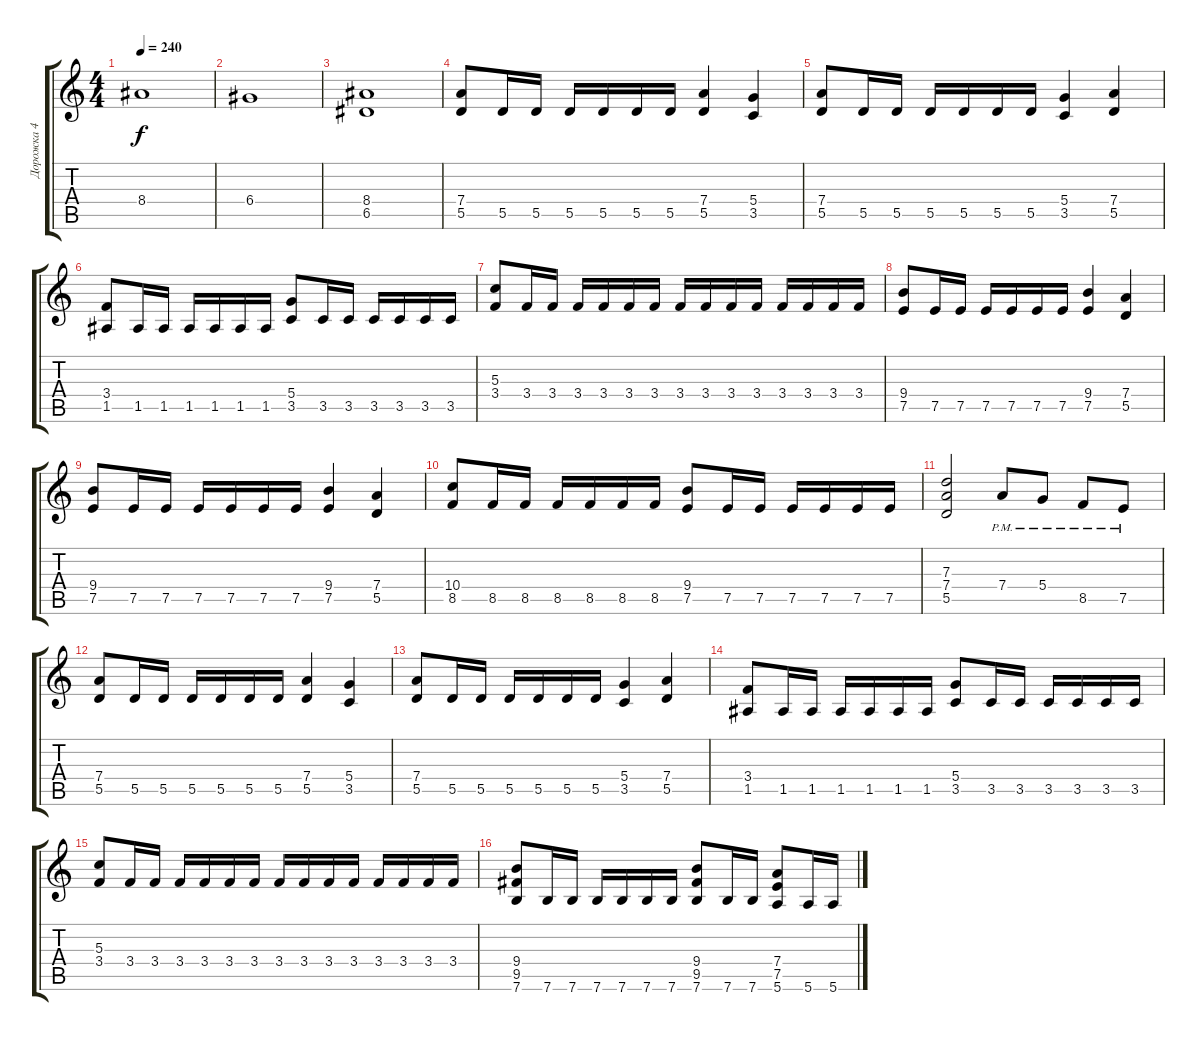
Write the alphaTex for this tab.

\track ("Дорожка 4" "Дорожка 4") {instrument overdrivenguitar}
\staff {score tabs}
\tuning (E4 B3 G3 D3 A2 E2) {hide}
\ts (4 4)
\tempo 240
\clef g2
\ks c
8.4.1{dy f} |
6.4.1 |
(8.4 6.5).1 |
(7.4 5.5).8 5.5.16 5.5.16 5.5.16 5.5.16 5.5.16 5.5.16 (7.4 5.5).4 (5.4 3.5).4 |
(7.4 5.5).8 5.5.16 5.5.16 5.5.16 5.5.16 5.5.16 5.5.16 (5.4 3.5).4 (7.4 5.5).4 |
(3.4 1.5).8 1.5.16 1.5.16 1.5.16 1.5.16 1.5.16 1.5.16 (5.4 3.5).8 3.5.16 3.5.16 3.5.16 3.5.16 3.5.16 3.5.16 |
(5.3 3.4).8 3.4.16 3.4.16 3.4.16 3.4.16 3.4.16 3.4.16 3.4.16 3.4.16 3.4.16 3.4.16 3.4.16 3.4.16 3.4.16 3.4.16 |
(9.4 7.5).8 7.5.16 7.5.16 7.5.16 7.5.16 7.5.16 7.5.16 (9.4 7.5).4 (7.4 5.5).4 |
(9.4 7.5).8 7.5.16 7.5.16 7.5.16 7.5.16 7.5.16 7.5.16 (9.4 7.5).4 (7.4 5.5).4 |
(10.4 8.5).8 8.5.16 8.5.16 8.5.16 8.5.16 8.5.16 8.5.16 (9.4 7.5).8 7.5.16 7.5.16 7.5.16 7.5.16 7.5.16 7.5.16 |
(7.3 7.4 5.5).2 7.4{pm}.8 5.4{pm}.8 8.5{pm}.8 7.5{pm}.8 |
(7.4 5.5).8 5.5.16 5.5.16 5.5.16 5.5.16 5.5.16 5.5.16 (7.4 5.5).4 (5.4 3.5).4 |
(7.4 5.5).8 5.5.16 5.5.16 5.5.16 5.5.16 5.5.16 5.5.16 (5.4 3.5).4 (7.4 5.5).4 |
(3.4 1.5).8 1.5.16 1.5.16 1.5.16 1.5.16 1.5.16 1.5.16 (5.4 3.5).8 3.5.16 3.5.16 3.5.16 3.5.16 3.5.16 3.5.16 |
(5.3 3.4).8 3.4.16 3.4.16 3.4.16 3.4.16 3.4.16 3.4.16 3.4.16 3.4.16 3.4.16 3.4.16 3.4.16 3.4.16 3.4.16 3.4.16 |
(9.4 9.5 7.6).8 7.6.16 7.6.16 7.6.16 7.6.16 7.6.16 7.6.16 (9.4 9.5 7.6).8 7.6.16 7.6.16 (7.4 7.5 5.6).8 5.6.16 5.6.16
